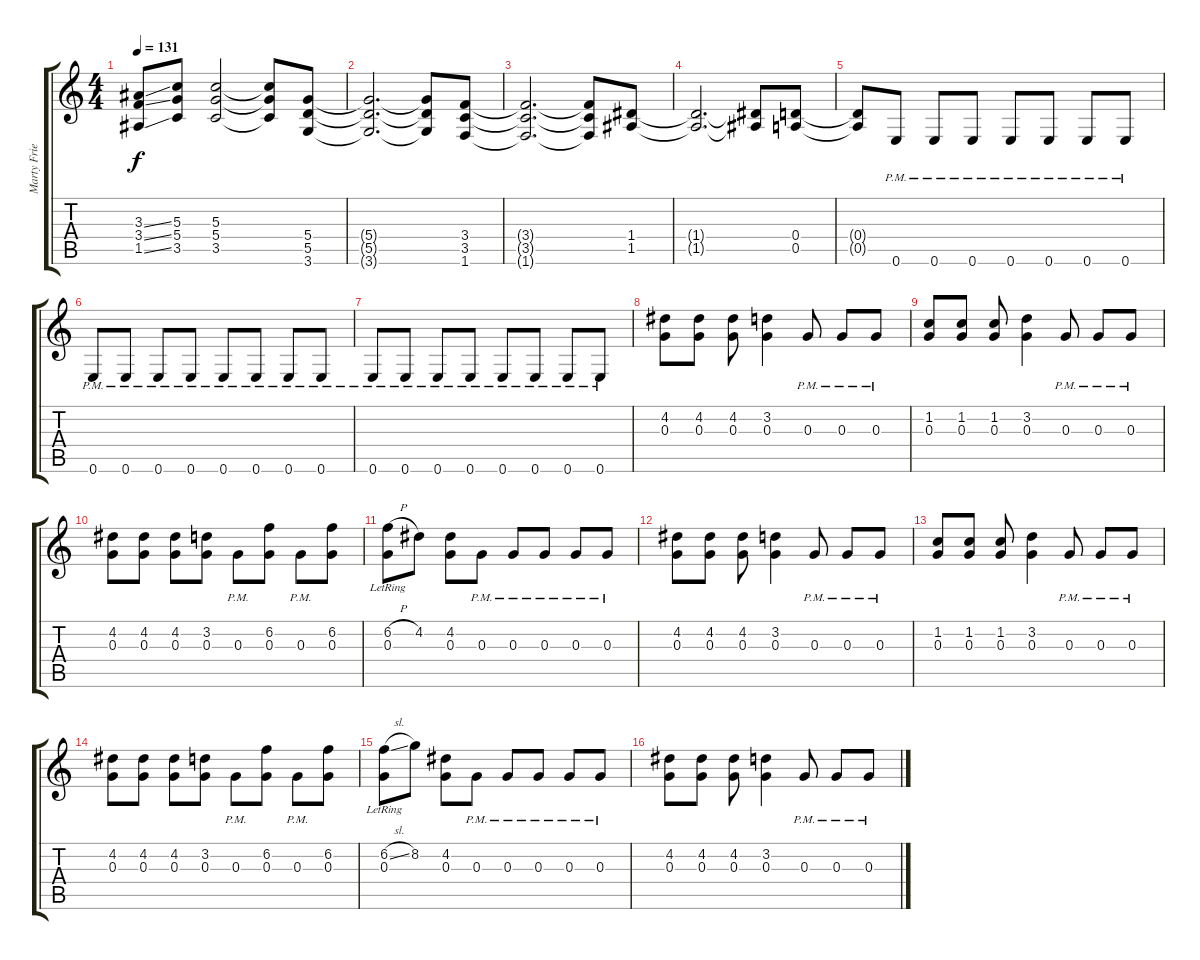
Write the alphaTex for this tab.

\track ("Marty Friedman" "Marty Frie") {instrument distortionguitar}
\staff {score tabs}
\tuning (E4 B3 G3 D3 A2 E2) {hide}
\ts (4 4)
\tempo 131
\clef g2
\ks c
(3.3{ss} 3.4{ss} 1.5{ss}).8{dy f} (5.3 5.4 3.5).8 (5.3 5.4 3.5).2 (5.3{t} 5.4{t} 3.5{t}).8 (5.4 5.5 3.6).8 |
(5.4{t} 5.5{t} 3.6{t}).2{d} (5.4{t} 5.5{t} 3.6{t}).8 (3.4 3.5 1.6).8 |
(3.4{t} 3.5{t} 1.6{t}).2{d} (3.4{t} 3.5{t} 1.6{t}).8 (1.4 1.5).8 |
(1.4{t} 1.5{t}).2{d} (1.4{t} 1.5{t}).8 (0.4 0.5).8 |
(0.4{t} 0.5{t}).8 0.6{pm}.8 0.6{pm}.8 0.6{pm}.8 0.6{pm}.8 0.6{pm}.8 0.6{pm}.8 0.6{pm}.8 |
0.6{pm}.8 0.6{pm}.8 0.6{pm}.8 0.6{pm}.8 0.6{pm}.8 0.6{pm}.8 0.6{pm}.8 0.6{pm}.8 |
0.6{pm}.8 0.6{pm}.8 0.6{pm}.8 0.6{pm}.8 0.6{pm}.8 0.6{pm}.8 0.6{pm}.8 0.6{pm}.8 |
(4.2 0.3).8 (4.2 0.3).8 (4.2 0.3).8 (3.2 0.3).4 0.3{pm}.8 0.3{pm}.8 0.3{pm}.8 |
(1.2 0.3).8 (1.2 0.3).8 (1.2 0.3).8 (3.2 0.3).4 0.3{pm}.8 0.3{pm}.8 0.3{pm}.8 |
(4.2 0.3).8 (4.2 0.3).8 (4.2 0.3).8 (3.2 0.3).8 0.3{pm}.8 (6.2 0.3).8 0.3{pm}.8 (6.2 0.3).8 |
(6.2{h} 0.3{lr}).8 4.2.8 (4.2 0.3).8 0.3{pm}.8 0.3{pm}.8 0.3{pm}.8 0.3{pm}.8 0.3{pm}.8 |
(4.2 0.3).8 (4.2 0.3).8 (4.2 0.3).8 (3.2 0.3).4 0.3{pm}.8 0.3{pm}.8 0.3{pm}.8 |
(1.2 0.3).8 (1.2 0.3).8 (1.2 0.3).8 (3.2 0.3).4 0.3{pm}.8 0.3{pm}.8 0.3{pm}.8 |
(4.2 0.3).8 (4.2 0.3).8 (4.2 0.3).8 (3.2 0.3).8 0.3{pm}.8 (6.2 0.3).8 0.3{pm}.8 (6.2 0.3).8 |
(6.2{sl} 0.3{lr}).8 8.2.8 (4.2 0.3).8 0.3{pm}.8 0.3{pm}.8 0.3{pm}.8 0.3{pm}.8 0.3{pm}.8 |
(4.2 0.3).8 (4.2 0.3).8 (4.2 0.3).8 (3.2 0.3).4 0.3{pm}.8 0.3{pm}.8 0.3{pm}.8
